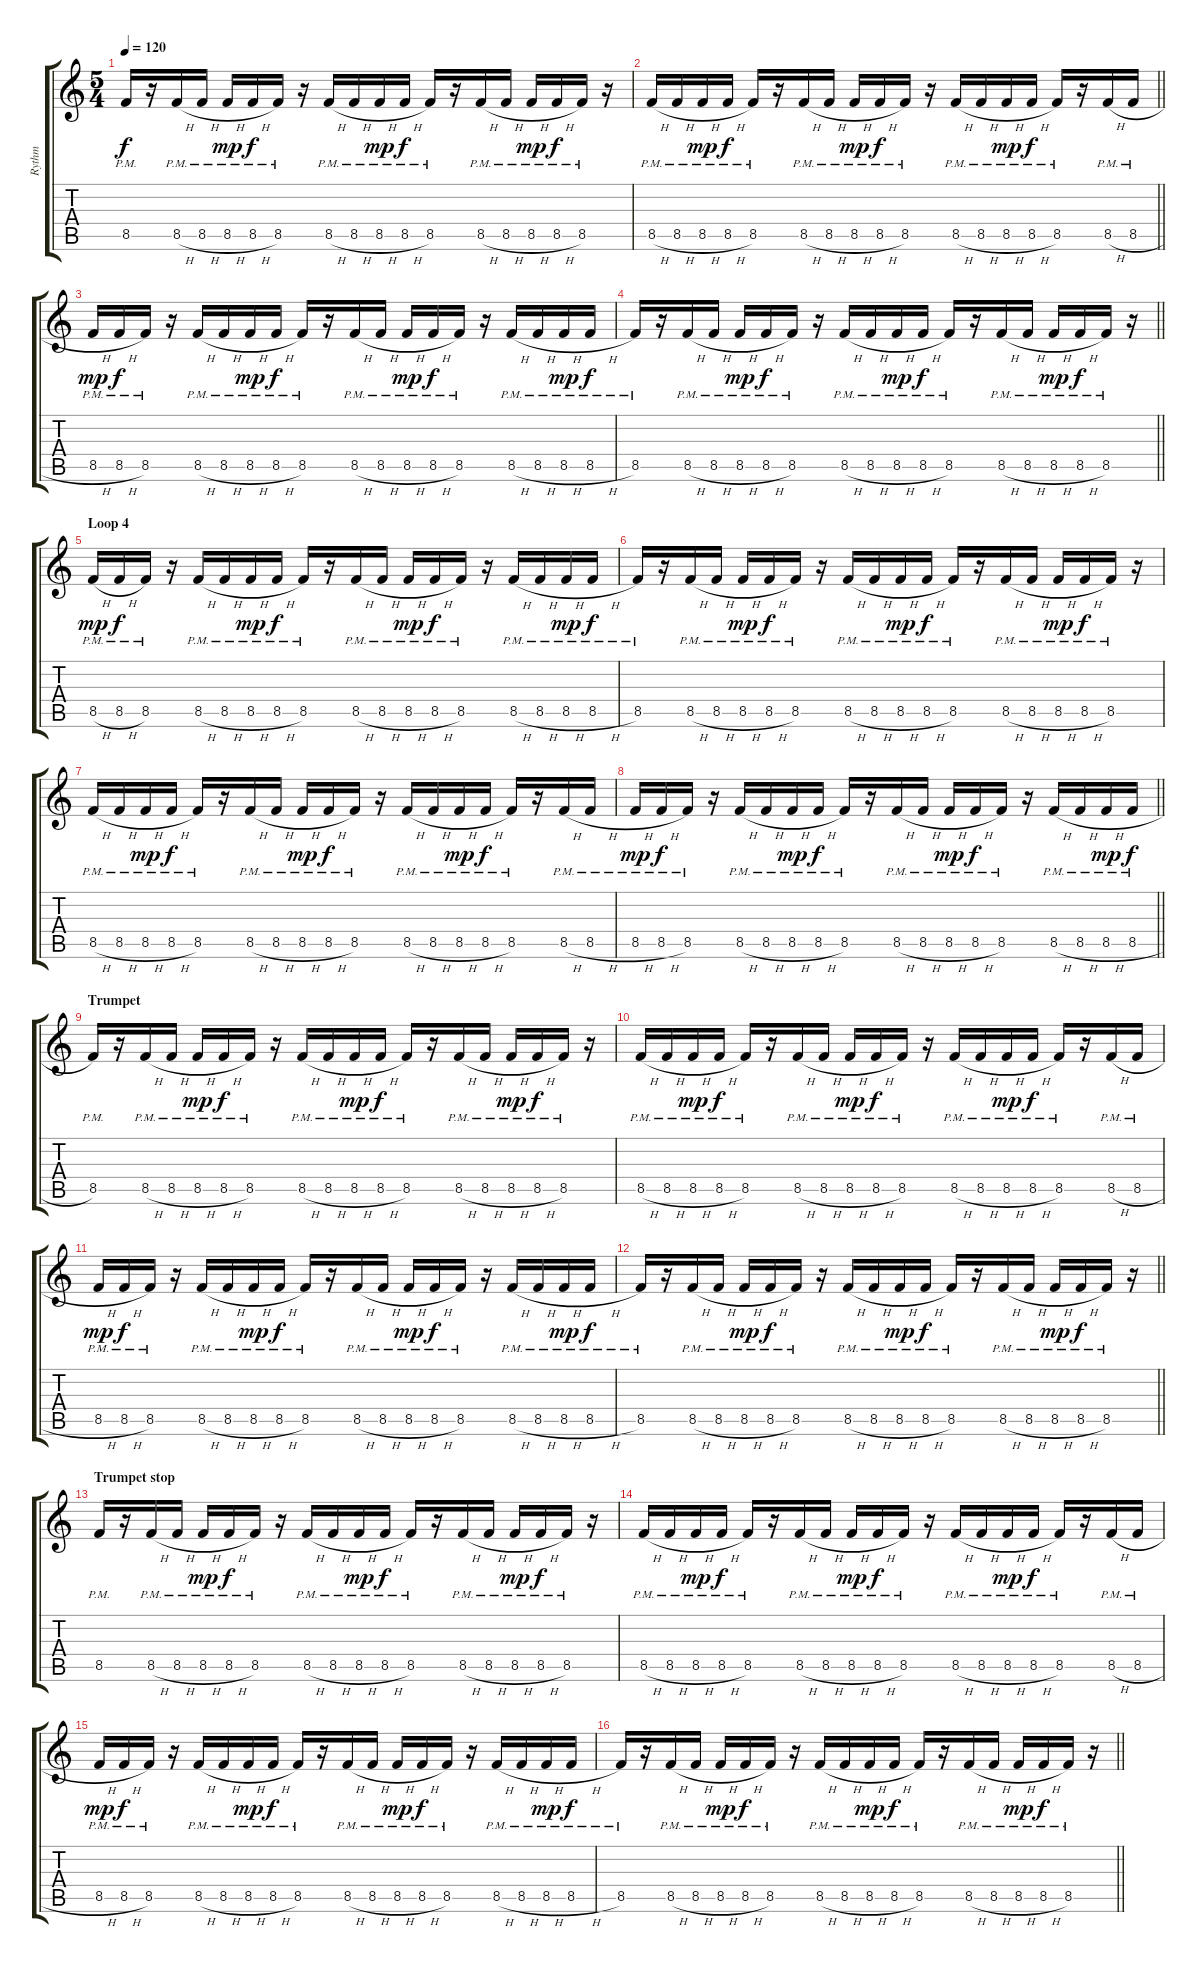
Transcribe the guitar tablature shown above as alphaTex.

\track ("Rythm" "Rythm") {instrument acousticguitarsteel}
\staff {score tabs}
\tuning (E4 B3 G3 D3 A2 E2) {hide}
\ts (5 4)
\tempo 120
\clef g2
\ks c
8.5{pm}.16{dy f} r.16 8.5{h pm}.16 8.5{h pm}.16 8.5{h pm}.16{dy mp} 8.5{h pm}.16{dy f} 8.5{pm}.16 r.16 8.5{h pm}.16 8.5{h pm}.16 8.5{h pm}.16{dy mp} 8.5{h pm}.16{dy f} 8.5{pm}.16 r.16 8.5{h pm}.16 8.5{h pm}.16 8.5{h pm}.16{dy mp} 8.5{h pm}.16{dy f} 8.5{pm}.16 r.16 |
\barLineRight lightlight
8.5{h pm}.16 8.5{h pm}.16 8.5{h pm}.16{dy mp} 8.5{h pm}.16{dy f} 8.5{pm}.16 r.16 8.5{h pm}.16 8.5{h pm}.16 8.5{h pm}.16{dy mp} 8.5{h pm}.16{dy f} 8.5{pm}.16 r.16 8.5{h pm}.16 8.5{h pm}.16 8.5{h pm}.16{dy mp} 8.5{h pm}.16{dy f} 8.5{pm}.16 r.16 8.5{h pm}.16 8.5{h pm}.16 |
8.5{h pm}.16{dy mp} 8.5{h pm}.16{dy f} 8.5{pm}.16 r.16 8.5{h pm}.16 8.5{h pm}.16 8.5{h pm}.16{dy mp} 8.5{h pm}.16{dy f} 8.5{pm}.16 r.16 8.5{h pm}.16 8.5{h pm}.16 8.5{h pm}.16{dy mp} 8.5{h pm}.16{dy f} 8.5{pm}.16 r.16 8.5{h pm}.16 8.5{h pm}.16 8.5{h pm}.16{dy mp} 8.5{h pm}.16{dy f} |
\barLineRight lightlight
8.5{pm}.16 r.16 8.5{h pm}.16 8.5{h pm}.16 8.5{h pm}.16{dy mp} 8.5{h pm}.16{dy f} 8.5{pm}.16 r.16 8.5{h pm}.16 8.5{h pm}.16 8.5{h pm}.16{dy mp} 8.5{h pm}.16{dy f} 8.5{pm}.16 r.16 8.5{h pm}.16 8.5{h pm}.16 8.5{h pm}.16{dy mp} 8.5{h pm}.16{dy f} 8.5{pm}.16 r.16 |
\section ("" "Loop 4")
8.5{h pm}.16{dy mp} 8.5{h pm}.16{dy f} 8.5{pm}.16 r.16 8.5{h pm}.16 8.5{h pm}.16 8.5{h pm}.16{dy mp} 8.5{h pm}.16{dy f} 8.5{pm}.16 r.16 8.5{h pm}.16 8.5{h pm}.16 8.5{h pm}.16{dy mp} 8.5{h pm}.16{dy f} 8.5{pm}.16 r.16 8.5{h pm}.16 8.5{h pm}.16 8.5{h pm}.16{dy mp} 8.5{h pm}.16{dy f} |
8.5{pm}.16 r.16 8.5{h pm}.16 8.5{h pm}.16 8.5{h pm}.16{dy mp} 8.5{h pm}.16{dy f} 8.5{pm}.16 r.16 8.5{h pm}.16 8.5{h pm}.16 8.5{h pm}.16{dy mp} 8.5{h pm}.16{dy f} 8.5{pm}.16 r.16 8.5{h pm}.16 8.5{h pm}.16 8.5{h pm}.16{dy mp} 8.5{h pm}.16{dy f} 8.5{pm}.16 r.16 |
8.5{h pm}.16{volume 11} 8.5{h pm}.16 8.5{h pm}.16{dy mp} 8.5{h pm}.16{dy f} 8.5{pm}.16 r.16 8.5{h pm}.16 8.5{h pm}.16 8.5{h pm}.16{dy mp} 8.5{h pm}.16{dy f} 8.5{pm}.16 r.16 8.5{h pm}.16 8.5{h pm}.16 8.5{h pm}.16{dy mp} 8.5{h pm}.16{dy f} 8.5{pm}.16 r.16 8.5{h pm}.16 8.5{h pm}.16 |
\barLineRight lightlight
8.5{h pm}.16{dy mp volume 12} 8.5{h pm}.16{dy f} 8.5{pm}.16 r.16 8.5{h pm}.16 8.5{h pm}.16 8.5{h pm}.16{dy mp} 8.5{h pm}.16{dy f} 8.5{pm}.16 r.16 8.5{h pm}.16 8.5{h pm}.16 8.5{h pm}.16{dy mp} 8.5{h pm}.16{dy f} 8.5{pm}.16 r.16 8.5{h pm}.16 8.5{h pm}.16 8.5{h pm}.16{dy mp} 8.5{h pm}.16{dy f} |
\section ("" "Trumpet")
8.5{pm}.16{volume 14} r.16 8.5{h pm}.16 8.5{h pm}.16 8.5{h pm}.16{dy mp} 8.5{h pm}.16{dy f} 8.5{pm}.16 r.16 8.5{h pm}.16 8.5{h pm}.16 8.5{h pm}.16{dy mp} 8.5{h pm}.16{dy f} 8.5{pm}.16 r.16 8.5{h pm}.16 8.5{h pm}.16 8.5{h pm}.16{dy mp} 8.5{h pm}.16{dy f} 8.5{pm}.16 r.16 |
8.5{h pm}.16 8.5{h pm}.16 8.5{h pm}.16{dy mp} 8.5{h pm}.16{dy f} 8.5{pm}.16 r.16 8.5{h pm}.16 8.5{h pm}.16 8.5{h pm}.16{dy mp} 8.5{h pm}.16{dy f} 8.5{pm}.16 r.16 8.5{h pm}.16 8.5{h pm}.16 8.5{h pm}.16{dy mp} 8.5{h pm}.16{dy f} 8.5{pm}.16 r.16 8.5{h pm}.16 8.5{h pm}.16 |
8.5{h pm}.16{dy mp} 8.5{h pm}.16{dy f} 8.5{pm}.16 r.16 8.5{h pm}.16 8.5{h pm}.16 8.5{h pm}.16{dy mp} 8.5{h pm}.16{dy f} 8.5{pm}.16 r.16 8.5{h pm}.16 8.5{h pm}.16 8.5{h pm}.16{dy mp} 8.5{h pm}.16{dy f} 8.5{pm}.16 r.16 8.5{h pm}.16 8.5{h pm}.16 8.5{h pm}.16{dy mp} 8.5{h pm}.16{dy f} |
\barLineRight lightlight
8.5{pm}.16 r.16 8.5{h pm}.16 8.5{h pm}.16 8.5{h pm}.16{dy mp} 8.5{h pm}.16{dy f} 8.5{pm}.16 r.16 8.5{h pm}.16 8.5{h pm}.16 8.5{h pm}.16{dy mp} 8.5{h pm}.16{dy f} 8.5{pm}.16 r.16 8.5{h pm}.16 8.5{h pm}.16 8.5{h pm}.16{dy mp} 8.5{h pm}.16{dy f} 8.5{pm}.16 r.16 |
\section ("" "Trumpet stop")
8.5{pm}.16{volume 12} r.16 8.5{h pm}.16 8.5{h pm}.16 8.5{h pm}.16{dy mp} 8.5{h pm}.16{dy f} 8.5{pm}.16 r.16 8.5{h pm}.16 8.5{h pm}.16 8.5{h pm}.16{dy mp} 8.5{h pm}.16{dy f} 8.5{pm}.16 r.16 8.5{h pm}.16 8.5{h pm}.16 8.5{h pm}.16{dy mp} 8.5{h pm}.16{dy f} 8.5{pm}.16 r.16 |
8.5{h pm}.16 8.5{h pm}.16 8.5{h pm}.16{dy mp} 8.5{h pm}.16{dy f} 8.5{pm}.16 r.16 8.5{h pm}.16 8.5{h pm}.16 8.5{h pm}.16{dy mp} 8.5{h pm}.16{dy f} 8.5{pm}.16 r.16 8.5{h pm}.16 8.5{h pm}.16 8.5{h pm}.16{dy mp} 8.5{h pm}.16{dy f} 8.5{pm}.16 r.16 8.5{h pm}.16 8.5{h pm}.16 |
8.5{h pm}.16{dy mp} 8.5{h pm}.16{dy f} 8.5{pm}.16 r.16 8.5{h pm}.16 8.5{h pm}.16 8.5{h pm}.16{dy mp} 8.5{h pm}.16{dy f} 8.5{pm}.16 r.16 8.5{h pm}.16 8.5{h pm}.16 8.5{h pm}.16{dy mp} 8.5{h pm}.16{dy f} 8.5{pm}.16 r.16 8.5{h pm}.16 8.5{h pm}.16 8.5{h pm}.16{dy mp} 8.5{h pm}.16{dy f} |
\barLineRight lightlight
8.5{pm}.16 r.16 8.5{h pm}.16 8.5{h pm}.16 8.5{h pm}.16{dy mp} 8.5{h pm}.16{dy f} 8.5{pm}.16 r.16 8.5{h pm}.16 8.5{h pm}.16 8.5{h pm}.16{dy mp} 8.5{h pm}.16{dy f} 8.5{pm}.16 r.16 8.5{h pm}.16 8.5{h pm}.16 8.5{h pm}.16{dy mp} 8.5{h pm}.16{dy f} 8.5{pm}.16 r.16
